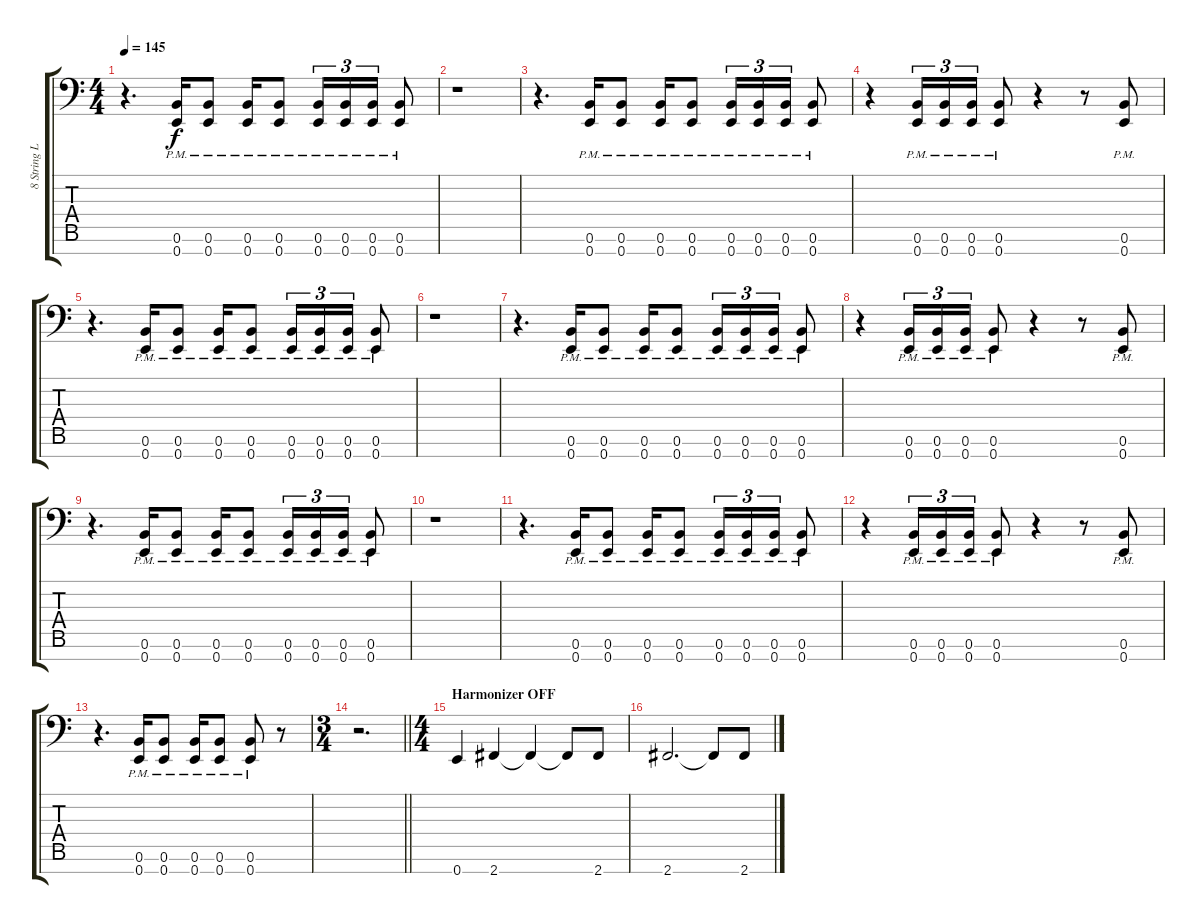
\track ("8 String LOW LEFT" "8 String L") {instrument distortionguitar}
\staff {score tabs}
\tuning (B3 Gb3 E3 B2 E2 B1 E1) {hide}
\ts (4 4)
\tempo 145
\clef f4
\ks c
r.4{d dy f beam merge} (0.6{pm} 0.7{pm}).16{beam merge} (0.6{pm} 0.7{pm}).8 (0.6{pm} 0.7{pm}).16 (0.6{pm} 0.7{pm}).8 (0.6{pm} 0.7{pm}).16{tu (3 2)} (0.6{pm} 0.7{pm}).16{tu (3 2)} (0.6{pm} 0.7{pm}).16{tu (3 2)} (0.6{pm} 0.7{pm}).8 |
r.1 |
r.4{d beam merge} (0.6{pm} 0.7{pm}).16{beam merge} (0.6{pm} 0.7{pm}).8 (0.6{pm} 0.7{pm}).16 (0.6{pm} 0.7{pm}).8 (0.6{pm} 0.7{pm}).16{tu (3 2)} (0.6{pm} 0.7{pm}).16{tu (3 2)} (0.6{pm} 0.7{pm}).16{tu (3 2)} (0.6{pm} 0.7{pm}).8 |
r.4 (0.6{pm} 0.7{pm}).16{tu (3 2)} (0.6{pm} 0.7{pm}).16{tu (3 2)} (0.6{pm} 0.7{pm}).16{tu (3 2)} (0.6{pm} 0.7{pm}).8 r.4 r.8 (0.6{pm} 0.7{pm}).8 |
r.4{d beam merge} (0.6{pm} 0.7{pm}).16{beam merge} (0.6{pm} 0.7{pm}).8 (0.6{pm} 0.7{pm}).16 (0.6{pm} 0.7{pm}).8 (0.6{pm} 0.7{pm}).16{tu (3 2)} (0.6{pm} 0.7{pm}).16{tu (3 2)} (0.6{pm} 0.7{pm}).16{tu (3 2)} (0.6{pm} 0.7{pm}).8 |
r.1 |
r.4{d beam merge} (0.6{pm} 0.7{pm}).16{beam merge} (0.6{pm} 0.7{pm}).8 (0.6{pm} 0.7{pm}).16 (0.6{pm} 0.7{pm}).8 (0.6{pm} 0.7{pm}).16{tu (3 2)} (0.6{pm} 0.7{pm}).16{tu (3 2)} (0.6{pm} 0.7{pm}).16{tu (3 2)} (0.6{pm} 0.7{pm}).8 |
r.4 (0.6{pm} 0.7{pm}).16{tu (3 2)} (0.6{pm} 0.7{pm}).16{tu (3 2)} (0.6{pm} 0.7{pm}).16{tu (3 2)} (0.6{pm} 0.7{pm}).8 r.4 r.8 (0.6{pm} 0.7{pm}).8 |
r.4{d beam merge} (0.6{pm} 0.7{pm}).16{beam merge} (0.6{pm} 0.7{pm}).8 (0.6{pm} 0.7{pm}).16 (0.6{pm} 0.7{pm}).8 (0.6{pm} 0.7{pm}).16{tu (3 2)} (0.6{pm} 0.7{pm}).16{tu (3 2)} (0.6{pm} 0.7{pm}).16{tu (3 2)} (0.6{pm} 0.7{pm}).8 |
r.1 |
r.4{d beam merge} (0.6{pm} 0.7{pm}).16{beam merge} (0.6{pm} 0.7{pm}).8 (0.6{pm} 0.7{pm}).16 (0.6{pm} 0.7{pm}).8 (0.6{pm} 0.7{pm}).16{tu (3 2)} (0.6{pm} 0.7{pm}).16{tu (3 2)} (0.6{pm} 0.7{pm}).16{tu (3 2)} (0.6{pm} 0.7{pm}).8 |
r.4 (0.6{pm} 0.7{pm}).16{tu (3 2)} (0.6{pm} 0.7{pm}).16{tu (3 2)} (0.6{pm} 0.7{pm}).16{tu (3 2)} (0.6{pm} 0.7{pm}).8 r.4 r.8 (0.6{pm} 0.7{pm}).8 |
r.4{d beam merge} (0.6{pm} 0.7{pm}).16{beam merge} (0.6{pm} 0.7{pm}).8 (0.6{pm} 0.7{pm}).16 (0.6{pm} 0.7{pm}).8 (0.6{pm} 0.7{pm}).8 r.8 |
\ts (3 4)
\barLineRight lightlight
r.2{d} |
\ts (4 4)
\section ("" "Harmonizer OFF")
0.7.4{beam merge} 2.7.4{beam merge} 2.7{t}.4 2.7{t}.8{beam merge} 2.7.8 |
2.7.2{d beam merge} 2.7{t}.8 2.7.8
